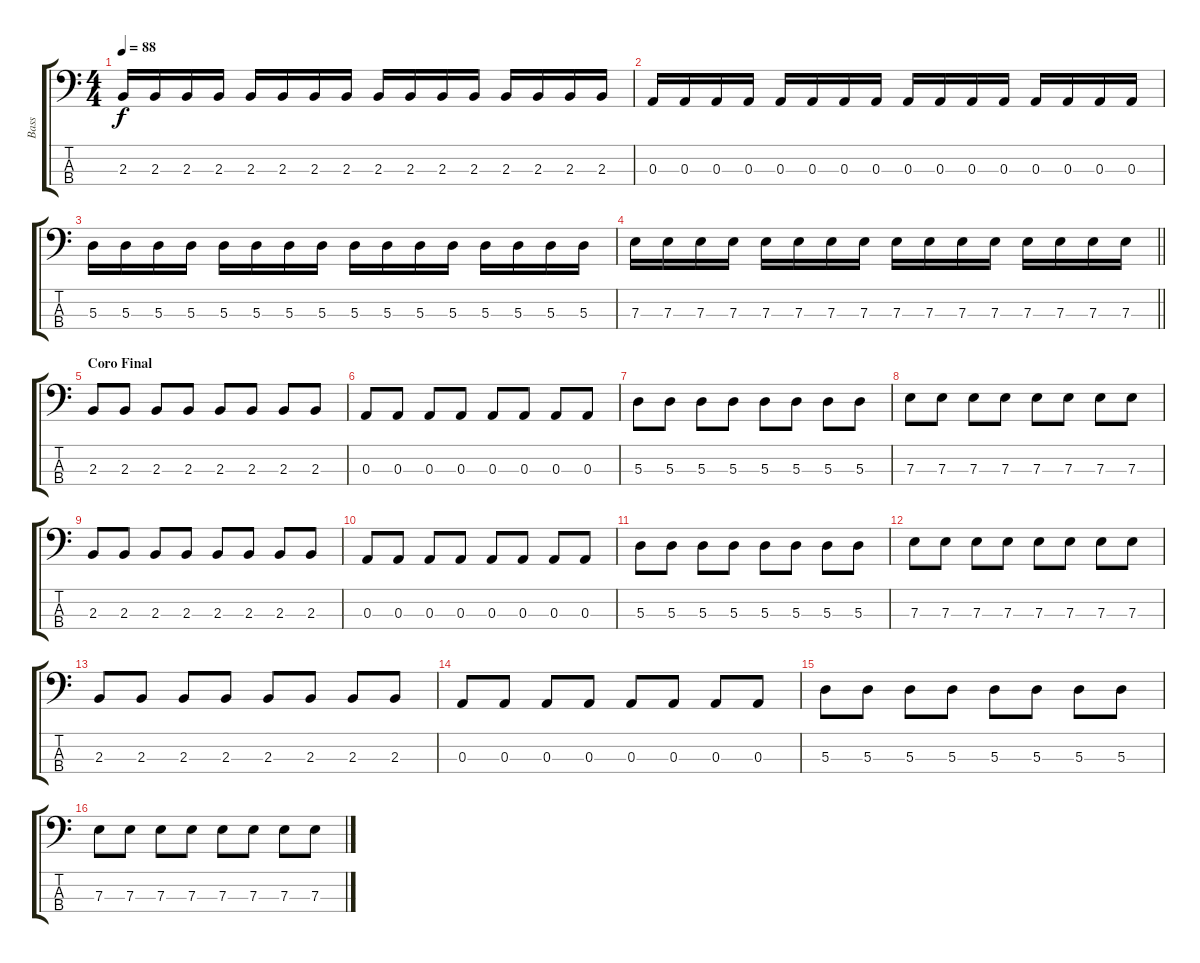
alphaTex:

\track ("Bass" "Bass") {instrument electricbassfinger}
\staff {score tabs}
\tuning (G2 D2 A1 D1) {hide}
\ts (4 4)
\tempo 88
\clef f4
\ks c
2.3.16{dy f} 2.3.16 2.3.16 2.3.16 2.3.16 2.3.16 2.3.16 2.3.16 2.3.16 2.3.16 2.3.16 2.3.16 2.3.16 2.3.16 2.3.16 2.3.16 |
0.3.16 0.3.16 0.3.16 0.3.16 0.3.16 0.3.16 0.3.16 0.3.16 0.3.16 0.3.16 0.3.16 0.3.16 0.3.16 0.3.16 0.3.16 0.3.16 |
5.3.16 5.3.16 5.3.16 5.3.16 5.3.16 5.3.16 5.3.16 5.3.16 5.3.16 5.3.16 5.3.16 5.3.16 5.3.16 5.3.16 5.3.16 5.3.16 |
\barLineRight lightlight
7.3.16 7.3.16 7.3.16 7.3.16 7.3.16 7.3.16 7.3.16 7.3.16 7.3.16 7.3.16 7.3.16 7.3.16 7.3.16 7.3.16 7.3.16 7.3.16 |
\section ("" "Coro Final")
2.3.8 2.3.8 2.3.8 2.3.8 2.3.8 2.3.8 2.3.8 2.3.8 |
0.3.8 0.3.8 0.3.8 0.3.8 0.3.8 0.3.8 0.3.8 0.3.8 |
5.3.8 5.3.8 5.3.8 5.3.8 5.3.8 5.3.8 5.3.8 5.3.8 |
7.3.8 7.3.8 7.3.8 7.3.8 7.3.8 7.3.8 7.3.8 7.3.8 |
2.3.8 2.3.8 2.3.8 2.3.8 2.3.8 2.3.8 2.3.8 2.3.8 |
0.3.8 0.3.8 0.3.8 0.3.8 0.3.8 0.3.8 0.3.8 0.3.8 |
5.3.8 5.3.8 5.3.8 5.3.8 5.3.8 5.3.8 5.3.8 5.3.8 |
7.3.8 7.3.8 7.3.8 7.3.8 7.3.8 7.3.8 7.3.8 7.3.8 |
2.3.8 2.3.8 2.3.8 2.3.8 2.3.8 2.3.8 2.3.8 2.3.8 |
0.3.8 0.3.8 0.3.8 0.3.8 0.3.8 0.3.8 0.3.8 0.3.8 |
5.3.8 5.3.8 5.3.8 5.3.8 5.3.8 5.3.8 5.3.8 5.3.8 |
7.3.8 7.3.8 7.3.8 7.3.8 7.3.8 7.3.8 7.3.8 7.3.8
